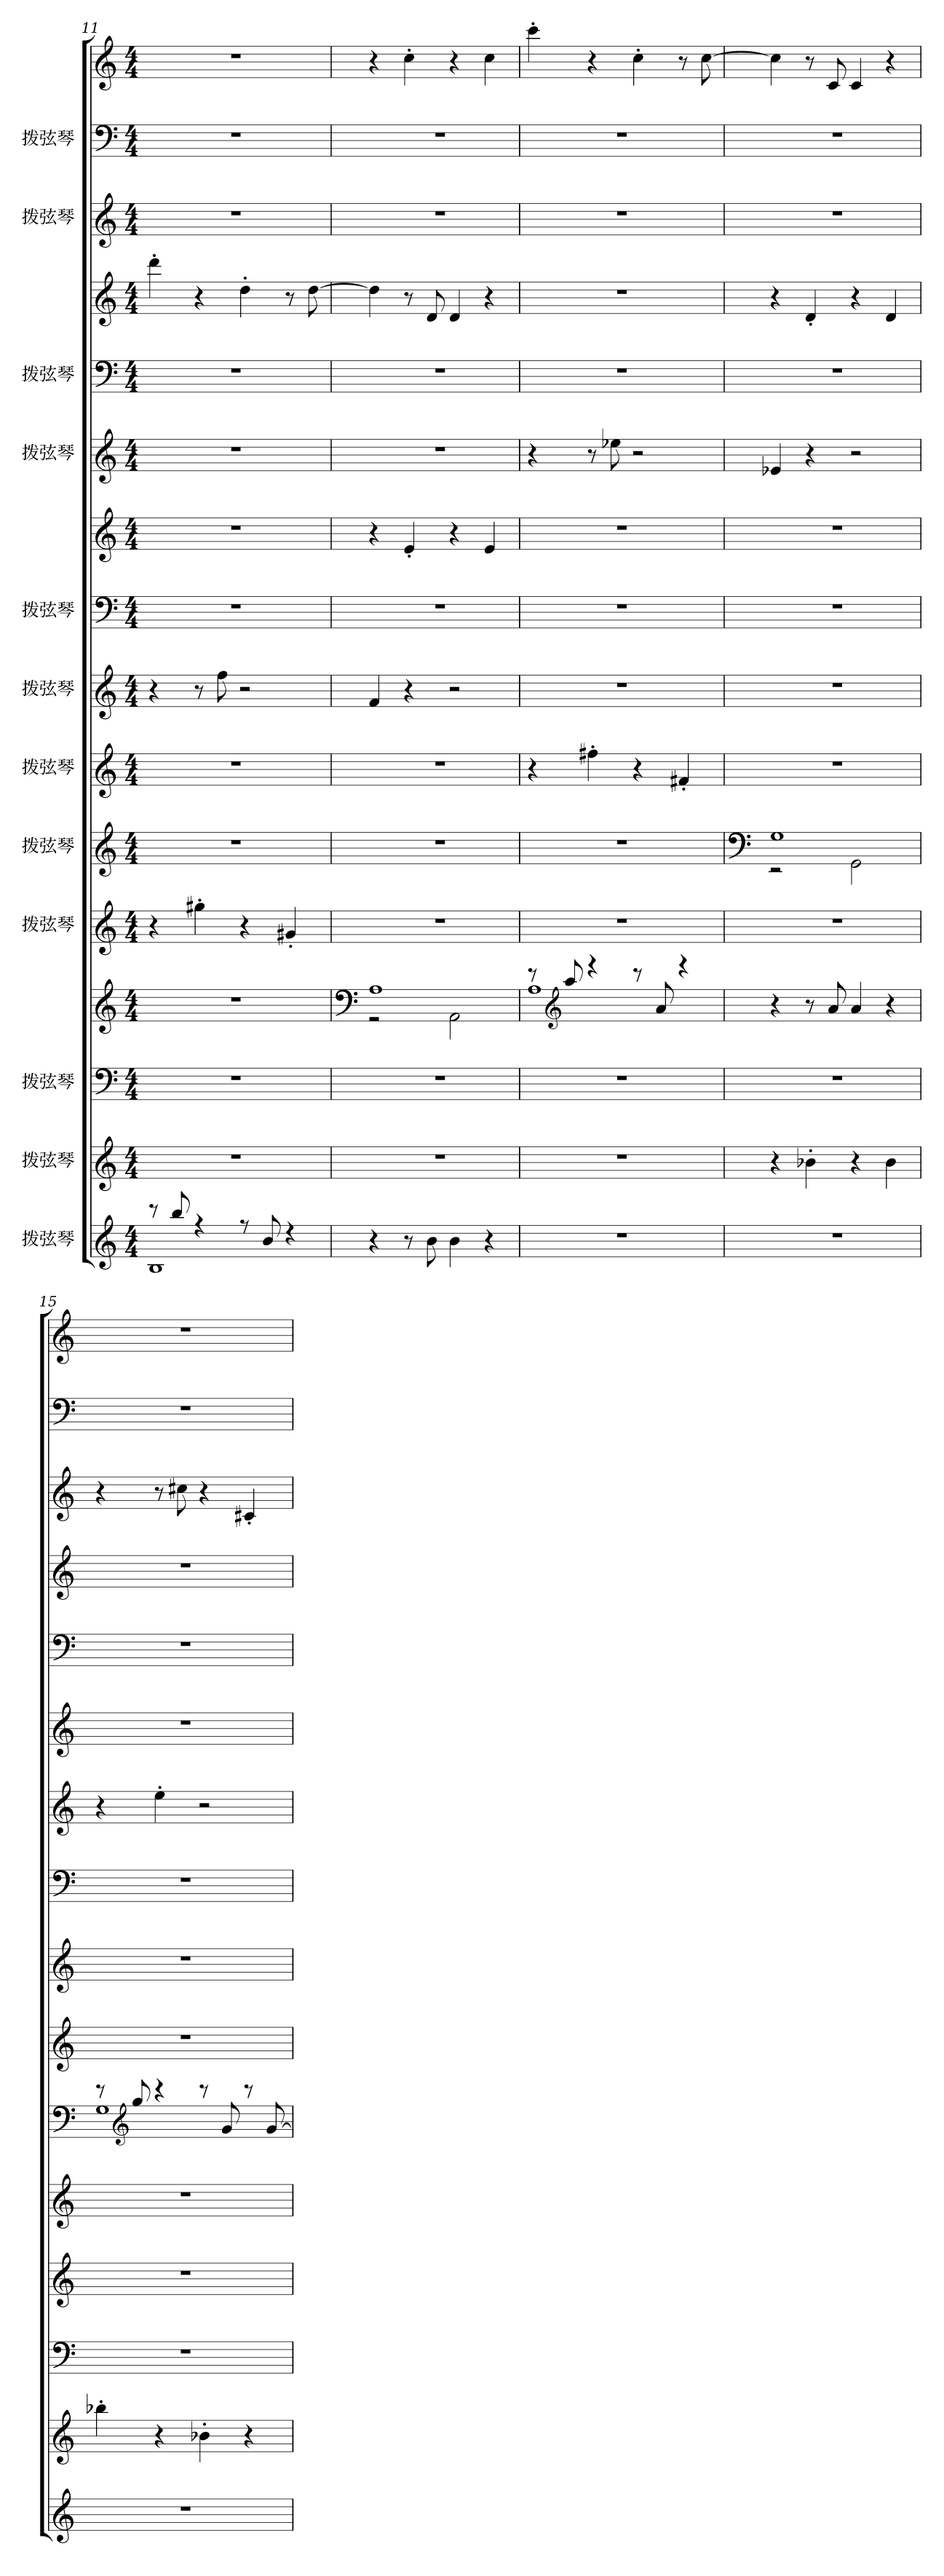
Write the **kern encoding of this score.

**kern	**kern	**kern	**kern	**kern	**kern	**kern	**kern	**kern	**kern	**kern	**kern	**kern	**kern	**kern	**kern
*part12	*part11	*part10	*part10	*part9	*part8	*part7	*part6	*part5	*part5	*part4	*part3	*part3	*part2	*part1	*part1
*staff16	*staff15	*staff14	*staff13	*staff12	*staff11	*staff10	*staff9	*staff8	*staff7	*staff6	*staff5	*staff4	*staff3	*staff2	*staff1
*I"拨弦琴	*I"拨弦琴	*I"拨弦琴	*	*I"拨弦琴	*I"拨弦琴	*I"拨弦琴	*I"拨弦琴	*I"拨弦琴	*	*I"拨弦琴	*I"拨弦琴	*	*I"拨弦琴	*I"拨弦琴	*
*clefG2	*clefG2	*clefF4	*clefG2	*clefG2	*clefG2	*clefG2	*clefG2	*clefF4	*clefG2	*clefG2	*clefF4	*clefG2	*clefG2	*clefF4	*clefG2
*k[]	*k[]	*k[]	*k[]	*k[]	*k[]	*k[]	*k[]	*k[]	*k[]	*k[]	*k[]	*k[]	*k[]	*k[]	*k[]
*M4/4	*M4/4	*M4/4	*M4/4	*M4/4	*M4/4	*M4/4	*M4/4	*M4/4	*M4/4	*M4/4	*M4/4	*M4/4	*M4/4	*M4/4	*M4/4
=11	=11	=11	=11	=11	=11	=11	=11	=11	=11	=11	=11	=11	=11	=11	=11
*^	*	*	*	*	*	*	*	*	*	*	*	*	*	*	*
8r	1B	1r	1r	1r	4r	1r	1r	4r	1r	1r	1r	1r	4ddd'\	1r	1r	1r
8bb/	.	.	.	.	.	.	.	.	.	.	.	.	.	.	.	.
4r	.	.	.	.	4gg#X'\	.	.	8r	.	.	.	.	4r	.	.	.
.	.	.	.	.	.	.	.	8ff\	.	.	.	.	.	.	.	.
8r	.	.	.	.	4r	.	.	2r	.	.	.	.	4dd'\	.	.	.
8b/	.	.	.	.	.	.	.	.	.	.	.	.	.	.	.	.
4r	.	.	.	.	4g#X'/	.	.	.	.	.	.	.	8r	.	.	.
.	.	.	.	.	.	.	.	.	.	.	.	.	[8dd\	.	.	.
*v	*v	*	*	*	*	*	*	*	*	*	*	*	*	*	*	*
!!LO:PB:g=z
=12	=12	=12	=12	=12	=12	=12	=12	=12	=12	=12	=12	=12	=12	=12	=12
*	*	*	*clefF4	*	*	*	*	*	*	*	*	*	*	*	*
*	*	*	*^	*	*	*	*	*	*	*	*	*	*	*	*
4r	1r	1r	1A	2r	1r	1r	1r	4f/	1r	4r	1r	1r	4dd\]	1r	1r	4r
8r	.	.	.	.	.	.	.	4r	.	4e'/	.	.	8r	.	.	4cc'\
8b\	.	.	.	.	.	.	.	.	.	.	.	.	8d/	.	.	.
4b\	.	.	.	2AA\	.	.	.	2r	.	4r	.	.	4d/	.	.	4r
4r	.	.	.	.	.	.	.	.	.	4e/	.	.	4r	.	.	4cc\
=13	=13	=13	=13	=13	=13	=13	=13	=13	=13	=13	=13	=13	=13	=13	=13	=13
1r	1r	1r	8r	1A	1r	1r	4r	1r	1r	1r	4r	1r	1r	1r	1r	4ccc'\
*	*	*	*clefG2	*	*	*	*	*	*	*	*	*	*	*	*	*
.	.	.	8aa/	.	.	.	.	.	.	.	.	.	.	.	.	.
.	.	.	4r	.	.	.	4ff#X'\	.	.	.	8r	.	.	.	.	4r
.	.	.	.	.	.	.	.	.	.	.	8ee-X\	.	.	.	.	.
.	.	.	8r	.	.	.	4r	.	.	.	2r	.	.	.	.	4cc'\
.	.	.	8a/	.	.	.	.	.	.	.	.	.	.	.	.	.
.	.	.	4r	.	.	.	4f#X'/	.	.	.	.	.	.	.	.	8r
.	.	.	.	.	.	.	.	.	.	.	.	.	.	.	.	[8cc\
*	*	*	*v	*v	*	*	*	*	*	*	*	*	*	*	*	*
=14	=14	=14	=14	=14	=14	=14	=14	=14	=14	=14	=14	=14	=14	=14	=14
*	*	*	*	*	*clefF4	*	*	*	*	*	*	*	*	*	*
*	*	*	*	*	*^	*	*	*	*	*	*	*	*	*	*
1r	4r	1r	4r	1r	1G	2r	1r	1r	1r	1r	4e-X/	1r	4r	1r	1r	4cc\]
.	4b-X'\	.	8r	.	.	.	.	.	.	.	4r	.	4d'/	.	.	8r
.	.	.	8a/	.	.	.	.	.	.	.	.	.	.	.	.	8c/
.	4r	.	4a/	.	.	2GG\	.	.	.	.	2r	.	4r	.	.	4c/
.	4b-\	.	4r	.	.	.	.	.	.	.	.	.	4d/	.	.	4r
=15	=15	=15	=15	=15	=15	=15	=15	=15	=15	=15	=15	=15	=15	=15	=15	=15
1r	4bb-X'\	1r	1r	1r	8r	1G	1r	1r	1r	4r	1r	1r	1r	4r	1r	1r
*	*	*	*	*	*clefG2	*	*	*	*	*	*	*	*	*	*	*
.	.	.	.	.	8gg/	.	.	.	.	.	.	.	.	.	.	.
.	4r	.	.	.	4r	.	.	.	.	4ee'\	.	.	.	8r	.	.
.	.	.	.	.	.	.	.	.	.	.	.	.	.	8cc#X\	.	.
.	4b-X'\	.	.	.	8r	.	.	.	.	2r	.	.	.	4r	.	.
.	.	.	.	.	8g/	.	.	.	.	.	.	.	.	.	.	.
.	4r	.	.	.	8r	.	.	.	.	.	.	.	.	4c#X'/	.	.
.	.	.	.	.	[8g/	.	.	.	.	.	.	.	.	.	.	.
*	*	*	*	*	*v	*v	*	*	*	*	*	*	*	*	*	*
=	=	=	=	=	=	=	=	=	=	=	=	=	=	=	=
*-	*-	*-	*-	*-	*-	*-	*-	*-	*-	*-	*-	*-	*-	*-	*-
